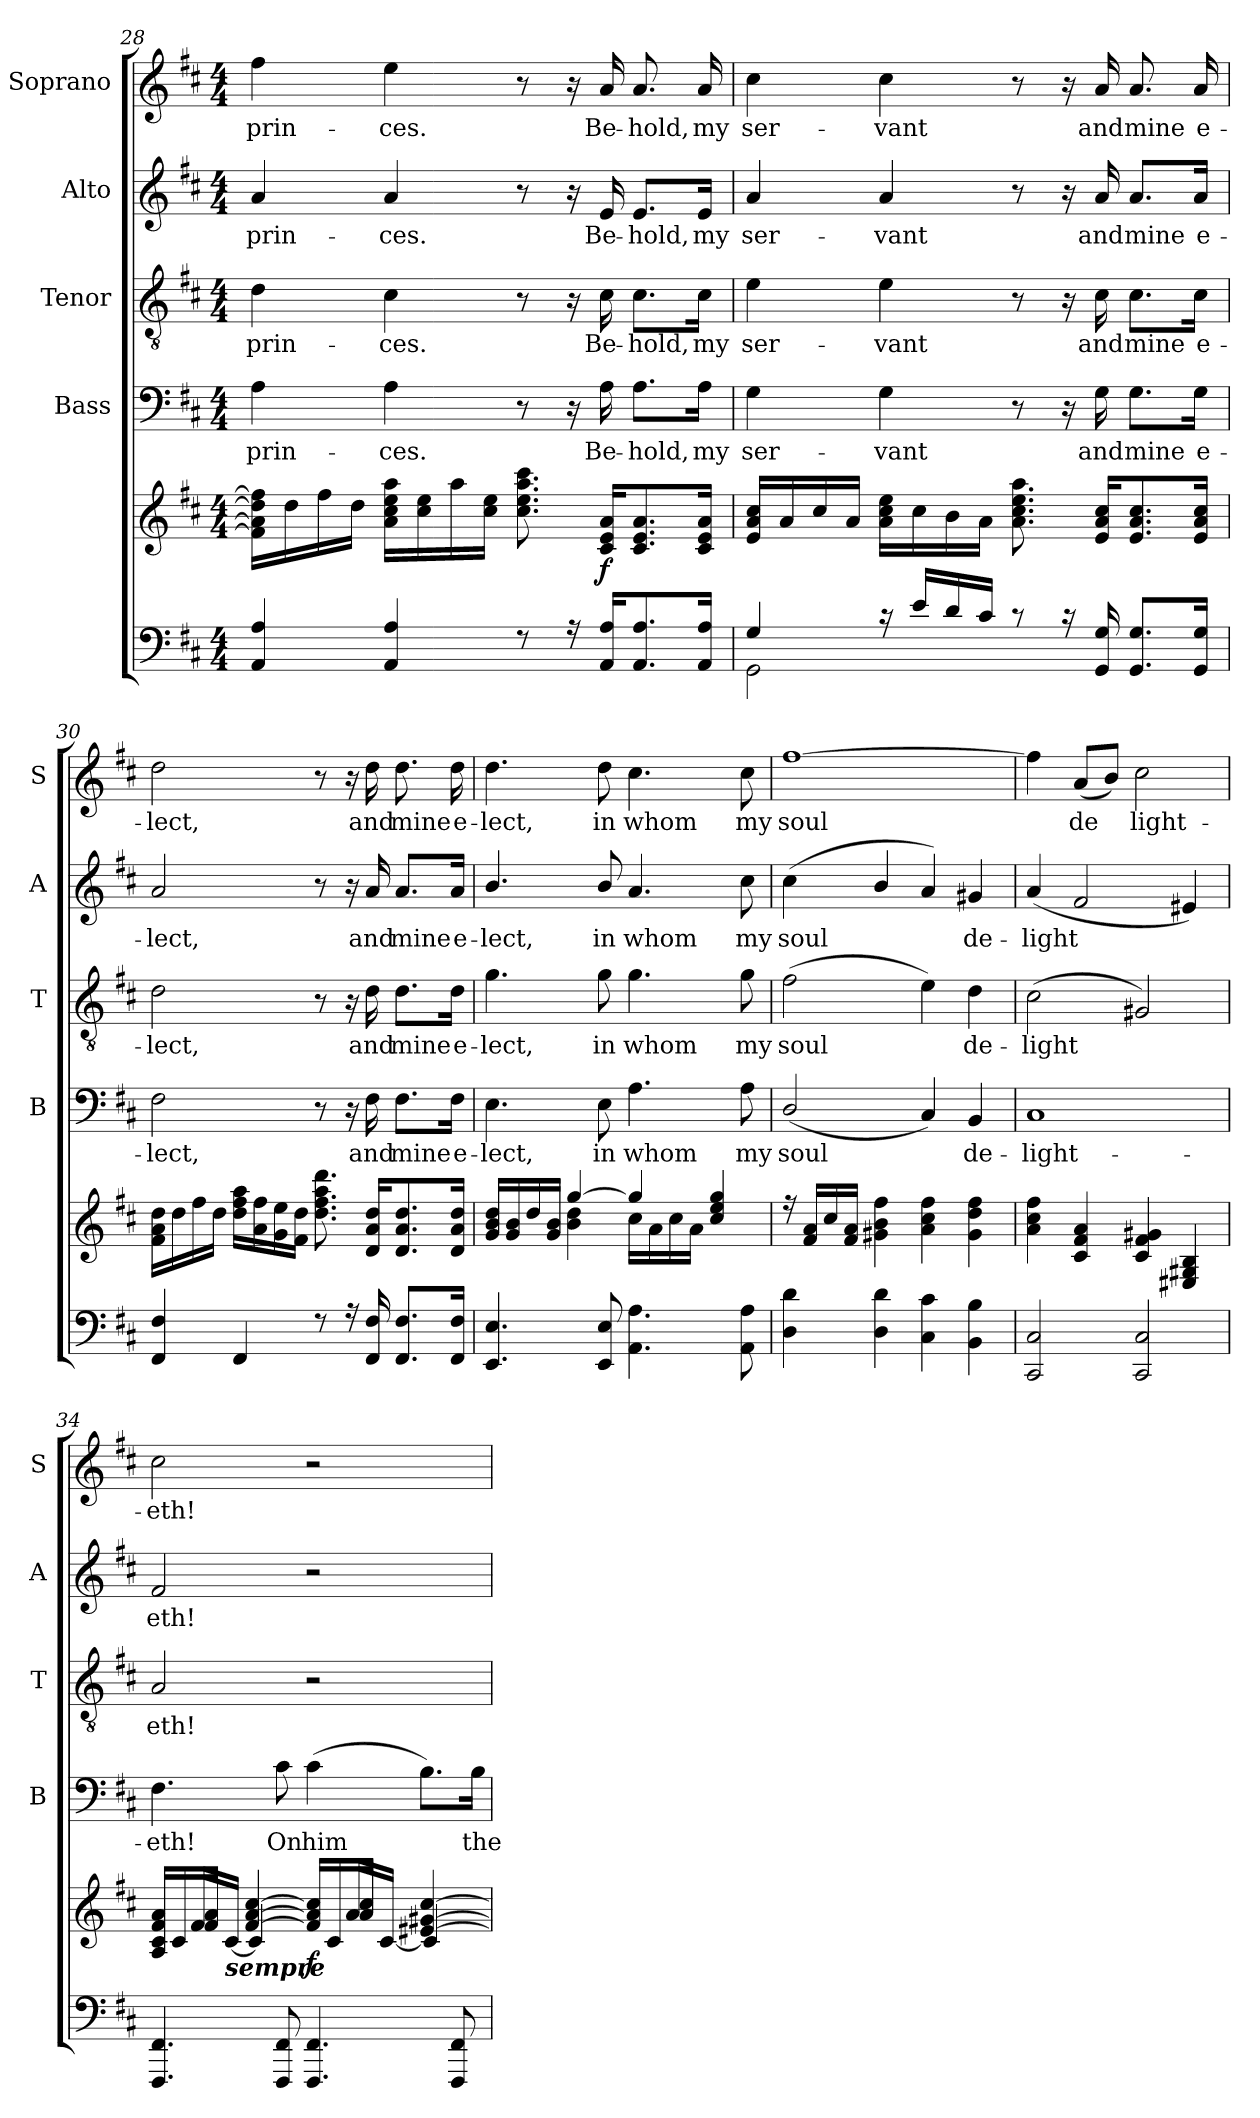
**kern	**kern	**dynam	**kern	**text	**kern	**text	**kern	**text	**kern	**text
*part6	*part5	*part5	*part4	*part4	*part3	*part3	*part2	*part2	*part1	*part1
*staff6	*staff5	*staff5	*staff4	*staff4	*staff3	*staff3	*staff2	*staff2	*staff1	*staff1
*	*	*	*I"Bass	*	*I"Tenor	*	*I"Alto	*	*I"Soprano	*
*	*	*	*I'B	*	*I'T	*	*I'A	*	*I'S	*
*clefF4	*clefG2	*	*clefF4	*	*clefGv2	*	*clefG2	*	*clefG2	*
*k[f#c#]	*k[f#c#]	*	*k[f#c#]	*	*k[f#c#]	*	*k[f#c#]	*	*k[f#c#]	*
*D:	*D:	*	*D:	*	*D:	*	*D:	*	*D:	*
*M4/4	*M4/4	*	*M4/4	*	*M4/4	*	*M4/4	*	*M4/4	*
=28	=28	=28	=28	=28	=28	=28	=28	=28	=28	=28
*^	*^	*	*	*	*	*	*	*	*	*
!	!	!	!	!	!	!LO:LY:b	!	!LO:LY:b	!	!LO:LY:b	!	!LO:LY:b
4AA/ 4A/	1ryy	16f#\] 16a\] 16dd\] 16ff#\]LL	1ryy	.	4A\	prin-	4d\	prin-	4a/	prin-	4ff#\	prin-
.	.	16dd\	.	.	.	.	.	.	.	.	.	.
.	.	16ff#\	.	.	.	.	.	.	.	.	.	.
.	.	16dd\JJ	.	.	.	.	.	.	.	.	.	.
!	!	!	!	!	!	!LO:LY:b	!	!LO:LY:b	!	!LO:LY:b	!	!LO:LY:b
4AA/ 4A/	.	16a\ 16cc#\ 16ee\ 16aa\LL	.	.	4A\	-ces.	4c#\	-ces.	4a/	-ces.	4ee\	-ces.
.	.	16cc#\ 16ee\	.	.	.	.	.	.	.	.	.	.
.	.	16aa\	.	.	.	.	.	.	.	.	.	.
.	.	16cc#\ 16ee\JJ	.	.	.	.	.	.	.	.	.	.
8r	.	8.cc#\ 8.ee\ 8.aa\ 8.ccc#\	.	.	8r	.	8r	.	8r	.	8r	.
16r	.	.	.	.	16r	.	16r	.	16r	.	16r	.
!	!	!	!	!LO:DY:b	!	!LO:LY:b	!	!LO:LY:b	!	!LO:LY:b	!	!LO:LY:b
16AA/ 16A/KL	.	16c#/ 16e/ 16a/KL	.	f	16A\	Be-	16c#\	Be-	16e/	Be-	16a/	Be-
!	!	!	!	!	!	!LO:LY:b	!	!LO:LY:b	!	!LO:LY:b	!	!LO:LY:b
8.AA/ 8.A/	.	8.c#/ 8.e/ 8.a/	.	.	8.A\L	-hold,	8.c#\L	-hold,	8.e/L	-hold,	8.a/	-hold,
!	!	!	!	!	!	!LO:LY:b	!	!LO:LY:b	!	!LO:LY:b	!	!LO:LY:b
16AA/ 16A/Jk	.	16c#/ 16e/ 16a/Jk	.	.	16A\Jk	my	16c#\Jk	my	16e/Jk	my	16a/	my
!!LO:LB:g=z
=29	=29	=29	=29	=29	=29	=29	=29	=29	=29	=29	=29	=29
!	!	!	!	!	!	!LO:LY:b	!	!LO:LY:b	!	!LO:LY:b	!	!LO:LY:b
4G/	2GG\	16e/ 16a/ 16cc#/LL	1ryy	.	4G\	ser-	4e\	ser-	4a/	ser-	4cc#\	ser-
.	.	16a/	.	.	.	.	.	.	.	.	.	.
.	.	16cc#/	.	.	.	.	.	.	.	.	.	.
.	.	16a/JJ	.	.	.	.	.	.	.	.	.	.
!	!	!	!	!	!	!LO:LY:b	!	!LO:LY:b	!	!LO:LY:b	!	!LO:LY:b
16rc	.	16a\ 16cc#\ 16ee\LL	.	.	4G\	-vant	4e\	-vant	4a/	-vant	4cc#\	-vant
16e/LL	.	16cc#\	.	.	.	.	.	.	.	.	.	.
16d/	.	16b\	.	.	.	.	.	.	.	.	.	.
16c#/JJ	.	16a\JJ	.	.	.	.	.	.	.	.	.	.
8rc	2ryy	8.a\ 8.cc#\ 8.ee\ 8.aa\	.	.	8r	.	8r	.	8r	.	8r	.
16rc	.	.	.	.	16r	.	16r	.	16r	.	16r	.
!	!	!	!	!	!	!LO:LY:b	!	!LO:LY:b	!	!LO:LY:b	!	!LO:LY:b
16GG/ 16G/	.	16e/ 16a/ 16cc#/KL	.	.	16G\	and	16c#\	and	16a/	and	16a/	and
!	!	!	!	!	!	!LO:LY:b	!	!LO:LY:b	!	!LO:LY:b	!	!LO:LY:b
8.GG/ 8.G/L	.	8.e/ 8.a/ 8.cc#/	.	.	8.G\L	mine	8.c#\L	mine	8.a/L	mine	8.a/	mine
!	!	!	!	!	!	!LO:LY:b	!	!LO:LY:b	!	!LO:LY:b	!	!LO:LY:b
16GG/ 16G/Jk	.	16e/ 16a/ 16cc#/Jk	.	.	16G\Jk	e-	16c#\Jk	e-	16a/Jk	e-	16a/	e-
=30	=30	=30	=30	=30	=30	=30	=30	=30	=30	=30	=30	=30
!	!	!	!	!	!	!LO:LY:b	!	!LO:LY:b	!	!LO:LY:b	!	!LO:LY:b
4FF#/ 4F#/	1ryy	16f#\ 16a\ 16dd\LL	1ryy	.	2F#\	-lect,	2d\	-lect,	2a/	-lect,	2dd\	-lect,
.	.	16dd\	.	.	.	.	.	.	.	.	.	.
.	.	16ff#\	.	.	.	.	.	.	.	.	.	.
.	.	16dd\JJ	.	.	.	.	.	.	.	.	.	.
4FF#/	.	16dd\ 16ff#\ 16aa\LL	.	.	.	.	.	.	.	.	.	.
.	.	16a\ 16ff#\	.	.	.	.	.	.	.	.	.	.
.	.	16g\ 16ee\	.	.	.	.	.	.	.	.	.	.
.	.	16f#\ 16dd\JJ	.	.	.	.	.	.	.	.	.	.
8r	.	8.dd\ 8.ff#\ 8.aa\ 8.ddd\	.	.	8r	.	8r	.	8r	.	8r	.
16r	.	.	.	.	16r	.	16r	.	16r	.	16r	.
!	!	!	!	!	!	!LO:LY:b	!	!LO:LY:b	!	!LO:LY:b	!	!LO:LY:b
16FF#/ 16F#/	.	16d/ 16a/ 16dd/KL	.	.	16F#\	and	16d\	and	16a/	and	16dd\	and
!	!	!	!	!	!	!LO:LY:b	!	!LO:LY:b	!	!LO:LY:b	!	!LO:LY:b
8.FF#/ 8.F#/L	.	8.d/ 8.a/ 8.dd/	.	.	8.F#\L	mine	8.d\L	mine	8.a/L	mine	8.dd\	mine
!	!	!	!	!	!	!LO:LY:b	!	!LO:LY:b	!	!LO:LY:b	!	!LO:LY:b
16FF#/ 16F#/Jk	.	16d/ 16a/ 16dd/Jk	.	.	16F#\Jk	e-	16d\Jk	e-	16a/Jk	e-	16dd\	e-
=31	=31	=31	=31	=31	=31	=31	=31	=31	=31	=31	=31	=31
!	!	!	!	!	!	!LO:LY:b	!	!LO:LY:b	!	!LO:LY:b	!	!LO:LY:b
4.EE/ 4.E/	1ryy	16g/ 16b/ 16dd/LL	4ryy	.	4.E\	-lect,	4.g\	-lect,	4.b/	-lect,	4.dd\	-lect,
.	.	16g/ 16b/	.	.	.	.	.	.	.	.	.	.
.	.	16dd/	.	.	.	.	.	.	.	.	.	.
.	.	16g/ 16b/JJ	.	.	.	.	.	.	.	.	.	.
.	.	[>4gg/	4b\ 4dd\	.	.	.	.	.	.	.	.	.
!	!	!	!	!	!	!LO:LY:b	!	!LO:LY:b	!	!LO:LY:b	!	!LO:LY:b
8EE/ 8E/	.	.	.	.	8E\	in	8g\	in	8b/	in	8dd\	in
!	!	!	!	!	!	!LO:LY:b	!	!LO:LY:b	!	!LO:LY:b	!	!LO:LY:b
4.AA\ 4.A\	.	4gg/]	16cc#\LL	.	4.A\	whom	4.g\	whom	4.a/	whom	4.cc#\	whom
.	.	.	16a\	.	.	.	.	.	.	.	.	.
.	.	.	16cc#\	.	.	.	.	.	.	.	.	.
.	.	.	16a\JJ	.	.	.	.	.	.	.	.	.
.	.	4cc#/ 4ee/ 4gg/	4ryy	.	.	.	.	.	.	.	.	.
!	!	!	!	!	!	!LO:LY:b	!	!LO:LY:b	!	!LO:LY:b	!	!LO:LY:b
8AA\ 8A\	.	.	.	.	8A\	my	8g\	my	8cc#\	my	8cc#\	my
=32	=32	=32	=32	=32	=32	=32	=32	=32	=32	=32	=32	=32
!	!	!	!	!	!	!LO:LY:b	!	!LO:LY:b	!	!LO:LY:b	!	!LO:LY:b
4D\ 4d\	1ryy	16r	1ryy	.	(<2D/	soul	(>2f#\	soul	(<4cc#\	soul	[1ff#	soul
.	.	16f#/ 16a/LL	.	.	.	.	.	.	.	.	.	.
.	.	16cc#/	.	.	.	.	.	.	.	.	.	.
.	.	16f#/ 16a/JJ	.	.	.	.	.	.	.	.	.	.
4D\ 4d\	.	4g#X\ 4b\ 4ff#\	.	.	.	.	.	.	4b/	.	.	.
4C#\ 4c#\	.	4a\ 4cc#\ 4ff#\	.	.	4C#/)	.	4e\)	.	4a/)	.	.	.
!	!	!	!	!	!	!LO:LY:b	!	!LO:LY:b	!	!LO:LY:b	!	!
4BB\ 4B\	.	4g#\ 4dd\ 4ff#\	.	.	4BB/	de-	4d\	de-	4g#X/	de-	.	.
*v	*v	*	*	*	*	*	*	*	*	*	*	*
!!LO:LB:g=z
=33	=33	=33	=33	=33	=33	=33	=33	=33	=33	=33	=33
!	!	!	!	!	!LO:LY:b	!	!LO:LY:b	!	!LO:LY:b	!	!
2CC#/ 2C#/	4a\ 4cc#\ 4ff#\	1ryy	.	1C#	-light-	(<2c#\	-light­	(<4a/	-light­	4ff#\]	.
!	!	!	!	!	!	!	!	!	!	!	!LO:LY:b
.	4c#/ 4f#/ 4a/	.	.	.	.	.	.	2f#/	.	(<8a/L	de­
.	.	.	.	.	.	.	.	.	.	8b/J)	.
!	!	!	!	!	!	!	!	!	!	!	!LO:LY:b
2CC#/ 2C#/	4c#/ 4f#/ 4g#X/	.	.	.	.	2G#X/)	.	.	.	2cc#\	light-
.	4E#X/ 4G#X/ 4B/	.	.	.	.	.	.	4e#X/)	.	.	.
=34	=34	=34	=34	=34	=34	=34	=34	=34	=34	=34	=34
!	!	!	!	!	!LO:LY:b	!	!LO:LY:b	!	!LO:LY:b	!	!LO:LY:b
4.FFF#/ 4.FF#/	16A/ 16c#/ 16f#/ 16a/LL	8ryy	.	4.F#\	-eth!	2A/	eth!	2f#/	eth!	2cc#\	-eth!
.	16c#/	.	.	.	.	.	.	.	.	.	.
.	16f#/ 16a/JJ	16f#/LL	.	.	.	.	.	.	.	.	.
!	!LO:TX:b:Bi:t=sempre	!	!	!	!	!	!	!	!	!	!
.	16ryy	[>16c#/JJ	.	.	.	.	.	.	.	.	.
.	[>4f#/ [>4a/ [>4cc#/	4c#/]	.	.	.	.	.	.	.	.	.
!	!	!	!	!	!LO:LY:b	!	!	!	!	!	!
8FFF#/ 8FF#/	.	.	.	8c#\	On	.	.	.	.	.	.
!	!	!	!LO:DY:b	!	!LO:LY:b	!	!	!	!	!	!
4.FFF#/ 4.FF#/	16f#/] 16a/] 16cc#/]LL	8ryy	f	(>4c#\	him	2r	.	2r	.	2r	.
.	16c#/	.	.	.	.	.	.	.	.	.	.
.	16a/ 16cc#/JJ	16a/LL	.	.	.	.	.	.	.	.	.
.	16ryy	[>16c#/JJ	.	.	.	.	.	.	.	.	.
.	[>4e#X/ [>4g#X/ [>4cc#/	4c#/]	.	8.B\L)	.	.	.	.	.	.	.
8FFF#/ 8FF#/	.	.	.	.	.	.	.	.	.	.	.
!	!	!	!	!	!LO:LY:b	!	!	!	!	!	!
.	.	.	.	16B\Jk	the	.	.	.	.	.	.
*	*v	*v	*	*	*	*	*	*	*	*	*
=	=	=	=	=	=	=	=	=	=	=
*-	*-	*-	*-	*-	*-	*-	*-	*-	*-	*-
